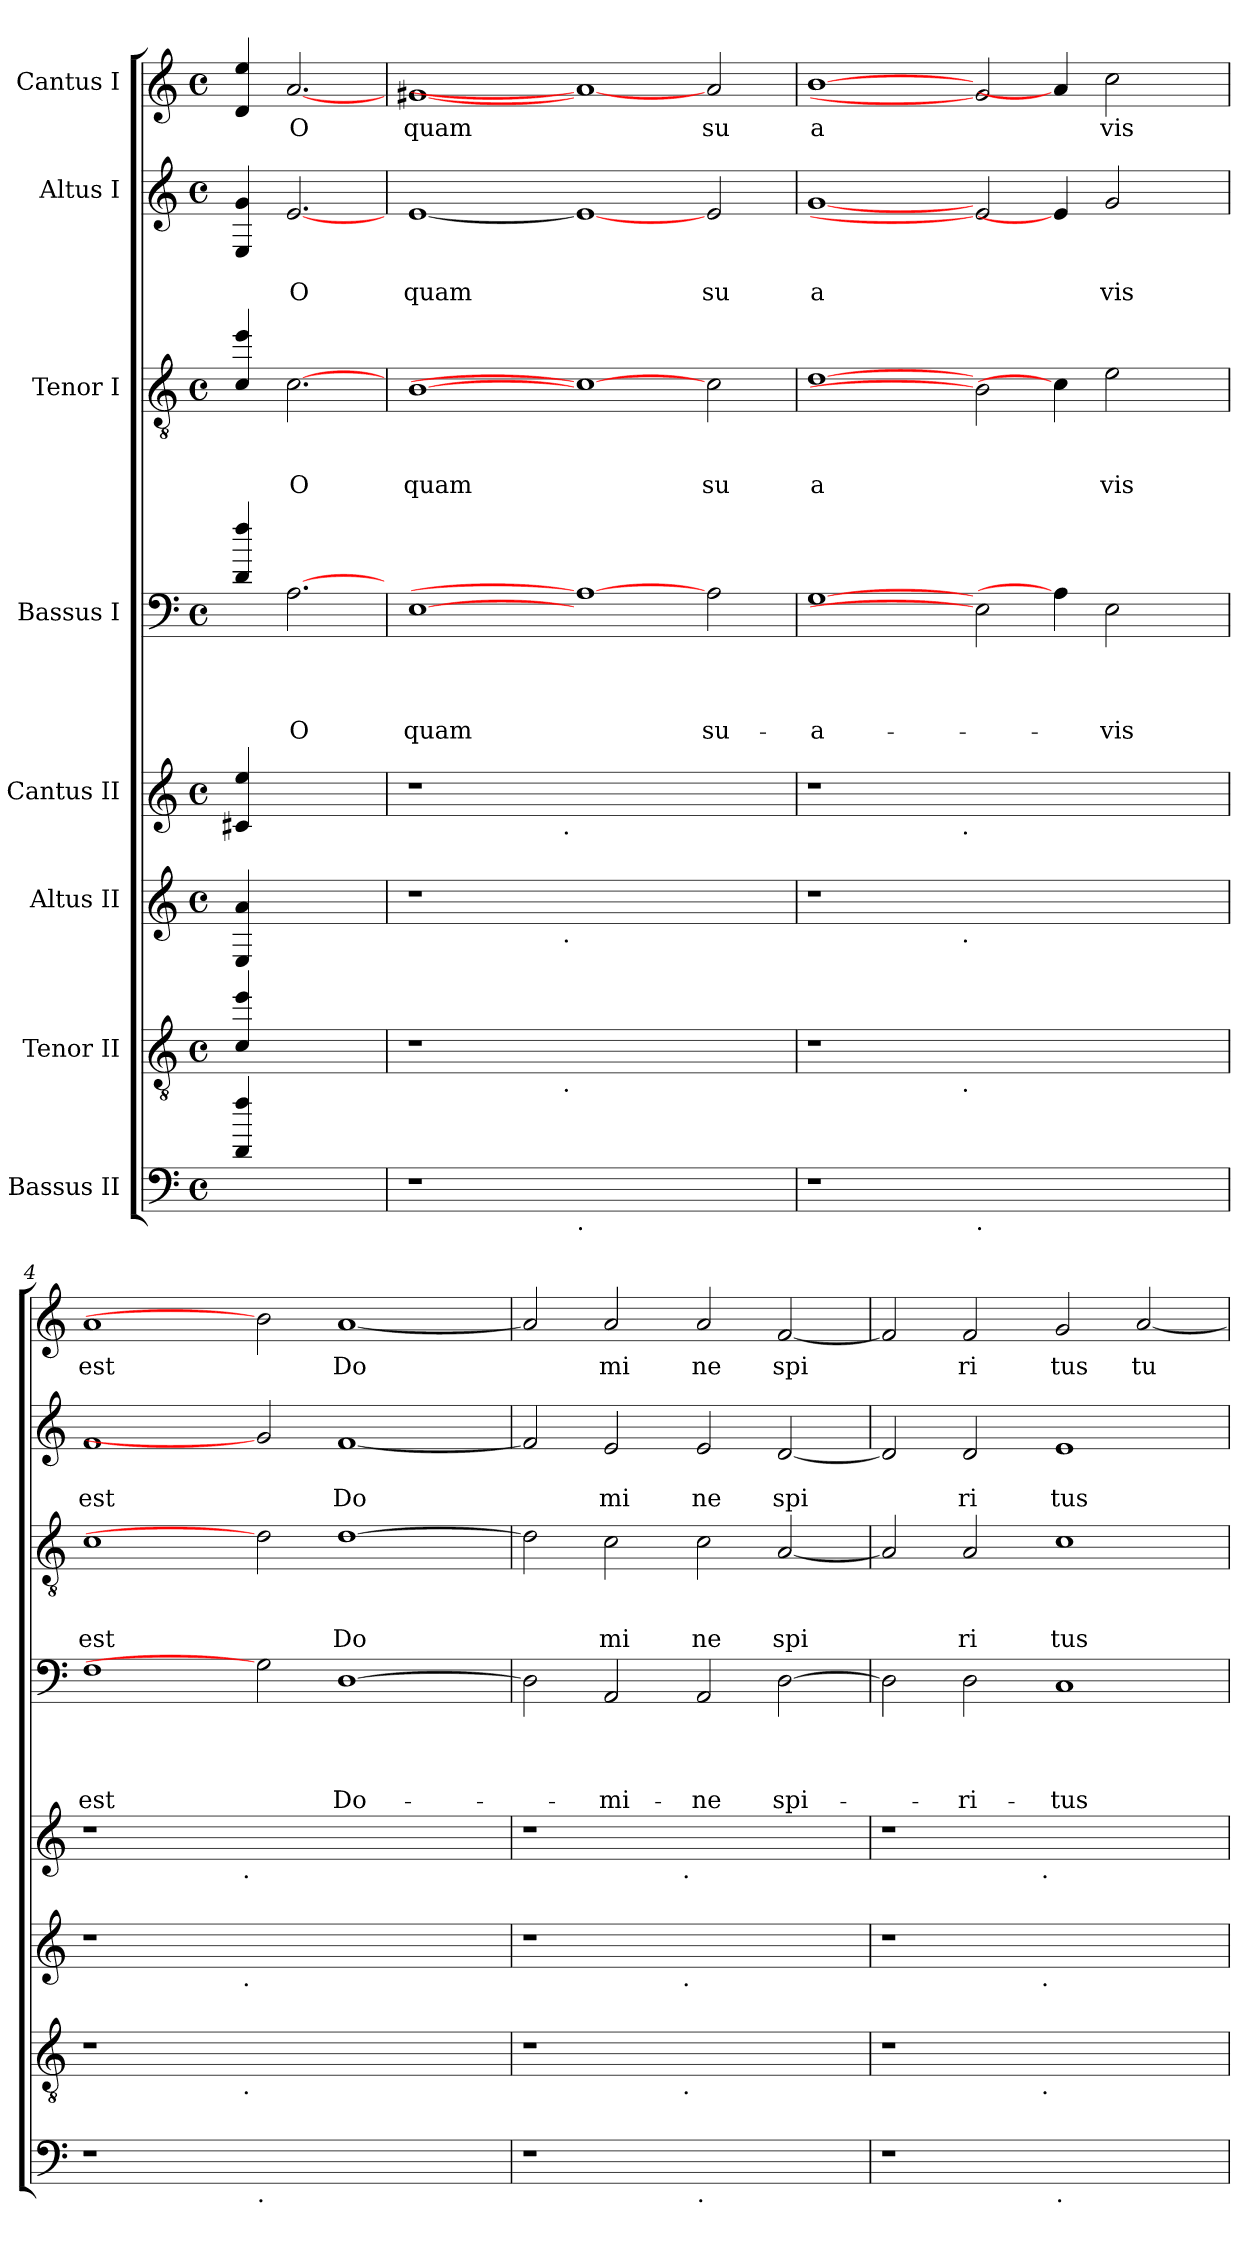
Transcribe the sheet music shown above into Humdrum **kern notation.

**kern	**kern	**kern	**kern	**kern	**text	**text	**text	**text	**kern	**text	**text	**text	**kern	**text	**text	**kern	**text
*part8	*part7	*part6	*part5	*part4	*part4	*part4	*part4	*part4	*part3	*part3	*part3	*part3	*part2	*part2	*part2	*part1	*part1
*staff8	*staff7	*staff6	*staff5	*staff4	*staff4	*staff4	*staff4	*staff4	*staff3	*staff3	*staff3	*staff3	*staff2	*staff2	*staff2	*staff1	*staff1
*I"Bassus II	*I"Tenor II	*I"Altus II	*I"Cantus II	*I"Bassus I	*	*	*	*	*I"Tenor I	*	*	*	*I"Altus I	*	*	*I"Cantus I	*
*clefF4	*clefGv2	*clefG2	*clefG2	*clefF4	*	*	*	*	*clefGv2	*	*	*	*clefG2	*	*	*clefG2	*
*k[]	*k[]	*k[]	*k[]	*k[]	*	*	*	*	*k[]	*	*	*	*k[]	*	*	*k[]	*
*C:	*C:	*C:	*C:	*C:	*	*	*	*	*C:	*	*	*	*C:	*	*	*C:	*
*M4/4	*M4/4	*M4/4	*M4/4	*M4/4	*	*	*	*	*M4/4	*	*	*	*M4/4	*	*	*M4/4	*
*met(c)	*met(c)	*met(c)	*met(c)	*met(c)	*	*	*	*	*met(c)	*	*	*	*met(c)	*	*	*met(c)	*
=1	=1	=1	=1	=1	=1	=1	=1	=1	=1	=1	=1	=1	=1	=1	=1	=1	=1
4d/ 4ff/	4c/ 4ee/	4E/ 4a/	4c#X/ 4ee/	4d/ 4ff/	.	.	.	.	4c/ 4ee/	.	.	.	4E/ 4g/	.	.	4d/ 4ee/	.
!	!	!	!	!	!	!	!	!LO:LY:b	!	!	!	!LO:LY:b	!	!	!LO:LY:b	!	!LO:LY:b
2.ryy	2.ryy	2.ryy	2.ryy	[2.A	.	.	.	O	[2.c	.	.	O	[2.e	.	O	[2.a	O
=2	=2	=2	=2	=2	=2	=2	=2	=2	=2	=2	=2	=2	=2	=2	=2	=2	=2
!	!	!	!	!	!	!	!	!LO:LY:b	!	!	!	!LO:LY:b	!	!	!LO:LY:b	!	!LO:LY:b
*	*^	*^	*^	*	*	*	*	*	*	*	*	*	*	*	*	*	*
1r	1r	2ryy	1r	2ryy	1r	2ryy	[1E	.	.	.	quam	[1B	.	.	quam	[1e	.	quam	[1g#X	quam
.	.	4...ryy	.	4...ryy	.	4...ryy	.	.	.	.	.	.	.	.	.	.	.	.	.	.
!	!	!	!	!	!	!LO:TX:b:t=.	!	!	!	!	!	!	!	!	!	!	!	!	!	!
!	!	!	!	!LO:TX:b:t=.	!	!	!	!	!	!	!	!	!	!	!	!	!	!	!	!
!	!	!LO:TX:b:t=.	!	!	!	!	!	!	!	!	!	!	!	!	!	!	!	!	!	!
.	.	1ryy	.	1ryy	.	1ryy	.	.	.	.	.	.	.	.	.	.	.	.	.	.
!LO:TX:b:t=.	!	!	!	!	!	!	!	!	!	!	!	!	!	!	!	!	!	!	!	!
1.ryy	1.ryy	.	1.ryy	.	1.ryy	.	1A_	.	.	.	.	1c_	.	.	.	1e_	.	.	1a_	.
.	.	2ryy	.	2ryy	.	2ryy	.	.	.	.	.	.	.	.	.	.	.	.	.	.
!	!	!	!	!	!	!	!	!	!	!	!LO:LY:b	!	!	!	!LO:LY:b	!	!	!LO:LY:b	!	!LO:LY:b
.	.	.	.	.	.	.	2A\	.	.	.	su-	2c\	.	.	su	2e/	.	su	2a/	su
.	.	32ryy	.	32ryy	.	32ryy	.	.	.	.	.	.	.	.	.	.	.	.	.	.
=3	=3	=3	=3	=3	=3	=3	=3	=3	=3	=3	=3	=3	=3	=3	=3	=3	=3	=3	=3	=3
!	!	!	!	!	!	!	!	!	!	!	!LO:LY:b	!	!	!	!LO:LY:b	!	!	!LO:LY:b	!	!LO:LY:b
1r	1r	2ryy	1r	2ryy	1r	2ryy	[1G	.	.	.	-a-	[1d	.	.	a	[1g	.	a	[1b	a
.	.	4...ryy	.	4...ryy	.	4...ryy	.	.	.	.	.	.	.	.	.	.	.	.	.	.
!	!	!	!	!	!	!LO:TX:b:t=.	!	!	!	!	!	!	!	!	!	!	!	!	!	!
!	!	!	!	!LO:TX:b:t=.	!	!	!	!	!	!	!	!	!	!	!	!	!	!	!	!
!	!	!LO:TX:b:t=.	!	!	!	!	!	!	!	!	!	!	!	!	!	!	!	!	!	!
.	.	1ryy	.	1ryy	.	1ryy	.	.	.	.	.	.	.	.	.	.	.	.	.	.
!LO:TX:b:t=.	!	!	!	!	!	!	!	!	!	!	!	!	!	!	!	!	!	!	!	!
1ryy	1ryy	.	1ryy	.	1ryy	.	2E]	.	.	.	.	2B]	.	.	.	2e]	.	.	2g#]	.
.	.	.	.	.	.	.	4A]	.	.	.	.	4c]	.	.	.	4e]	.	.	4a]	.
!	!	!	!	!	!	!	!	!	!	!	!LO:LY:b	!	!	!	!LO:LY:b	!	!	!LO:LY:b	!	!LO:LY:b
.	.	.	.	.	.	.	2E\	.	.	.	-vis	2e\	.	.	vis	2g/	.	vis	2cc\	vis
.	.	4ryy	.	4ryy	.	4ryy	.	.	.	.	.	.	.	.	.	.	.	.	.	.
4ryy	4ryy	.	4ryy	.	4ryy	.	.	.	.	.	.	.	.	.	.	.	.	.	.	.
.	.	32ryy	.	32ryy	.	32ryy	.	.	.	.	.	.	.	.	.	.	.	.	.	.
=4	=4	=4	=4	=4	=4	=4	=4	=4	=4	=4	=4	=4	=4	=4	=4	=4	=4	=4	=4	=4
!	!	!	!	!	!	!	!	!	!	!	!LO:LY:b	!	!	!	!LO:LY:b	!	!	!LO:LY:b	!	!LO:LY:b
1r	1r	2ryy	1r	2ryy	1r	2ryy	1F	.	.	.	est	1c	.	.	est	1f	.	est	1a	est
.	.	4...ryy	.	4...ryy	.	4...ryy	.	.	.	.	.	.	.	.	.	.	.	.	.	.
!	!	!	!	!	!	!LO:TX:b:t=.	!	!	!	!	!	!	!	!	!	!	!	!	!	!
!	!	!	!	!LO:TX:b:t=.	!	!	!	!	!	!	!	!	!	!	!	!	!	!	!	!
!	!	!LO:TX:b:t=.	!	!	!	!	!	!	!	!	!	!	!	!	!	!	!	!	!	!
.	.	1ryy	.	1ryy	.	1ryy	.	.	.	.	.	.	.	.	.	.	.	.	.	.
!LO:TX:b:t=.	!	!	!	!	!	!	!	!	!	!	!	!	!	!	!	!	!	!	!	!
1.ryy	1.ryy	.	1.ryy	.	1.ryy	.	2G]	.	.	.	.	2d]	.	.	.	2g]	.	.	2b]	.
!	!	!	!	!	!	!	!	!	!	!	!LO:LY:b	!	!	!	!LO:LY:b	!	!	!LO:LY:b	!	!LO:LY:b
.	.	.	.	.	.	.	[>1D	.	.	.	Do-	[>1d	.	.	Do	[<1f	.	Do	[<1a	Do
.	.	2ryy	.	2ryy	.	2ryy	.	.	.	.	.	.	.	.	.	.	.	.	.	.
.	.	32ryy	.	32ryy	.	32ryy	.	.	.	.	.	.	.	.	.	.	.	.	.	.
=5	=5	=5	=5	=5	=5	=5	=5	=5	=5	=5	=5	=5	=5	=5	=5	=5	=5	=5	=5	=5
1r	1r	2ryy	1r	2ryy	1r	2ryy	2D\]	.	.	.	.	2d\]	.	.	.	2f/]	.	.	2a/]	.
!	!	!	!	!	!	!	!	!	!	!	!LO:LY:b	!	!	!	!LO:LY:b	!	!	!LO:LY:b	!	!LO:LY:b
.	.	4...ryy	.	4...ryy	.	4...ryy	2AA/	.	.	.	-mi-	2c\	.	.	mi	2e/	.	mi	2a/	mi
!	!	!	!	!	!	!LO:TX:b:t=.	!	!	!	!	!	!	!	!	!	!	!	!	!	!
!	!	!	!	!LO:TX:b:t=.	!	!	!	!	!	!	!	!	!	!	!	!	!	!	!	!
!	!	!LO:TX:b:t=.	!	!	!	!	!	!	!	!	!	!	!	!	!	!	!	!	!	!
.	.	1ryy	.	1ryy	.	1ryy	.	.	.	.	.	.	.	.	.	.	.	.	.	.
!LO:TX:b:t=.	!	!	!	!	!	!	!	!	!	!	!	!	!	!	!	!	!	!	!	!
!	!	!	!	!	!	!	!	!	!	!	!LO:LY:b	!	!	!	!LO:LY:b	!	!	!LO:LY:b	!	!LO:LY:b
1ryy	1ryy	.	1ryy	.	1ryy	.	2AA/	.	.	.	-ne	2c\	.	.	ne	2e/	.	ne	2a/	ne
!	!	!	!	!	!	!	!	!	!	!	!LO:LY:b	!	!	!	!LO:LY:b	!	!	!LO:LY:b	!	!LO:LY:b
.	.	.	.	.	.	.	[>2D\	.	.	.	spi-	[<2A/	.	.	spi	[<2d/	.	spi	[<2f/	spi
.	.	32ryy	.	32ryy	.	32ryy	.	.	.	.	.	.	.	.	.	.	.	.	.	.
=6	=6	=6	=6	=6	=6	=6	=6	=6	=6	=6	=6	=6	=6	=6	=6	=6	=6	=6	=6	=6
1r	1r	2ryy	1r	2ryy	1r	2ryy	2D\]	.	.	.	.	2A/]	.	.	.	2d/]	.	.	2f/]	.
!	!	!	!	!	!	!	!	!	!	!	!LO:LY:b	!	!	!	!LO:LY:b	!	!	!LO:LY:b	!	!LO:LY:b
.	.	4...ryy	.	4...ryy	.	4...ryy	2D\	.	.	.	-ri-	2A/	.	.	ri	2d/	.	ri	2f/	ri
!	!	!	!	!	!	!LO:TX:b:t=.	!	!	!	!	!	!	!	!	!	!	!	!	!	!
!	!	!	!	!LO:TX:b:t=.	!	!	!	!	!	!	!	!	!	!	!	!	!	!	!	!
!	!	!LO:TX:b:t=.	!	!	!	!	!	!	!	!	!	!	!	!	!	!	!	!	!	!
.	.	1ryy	.	1ryy	.	1ryy	.	.	.	.	.	.	.	.	.	.	.	.	.	.
!LO:TX:b:t=.	!	!	!	!	!	!	!	!	!	!	!	!	!	!	!	!	!	!	!	!
!	!	!	!	!	!	!	!	!	!	!	!LO:LY:b	!	!	!	!LO:LY:b	!	!	!LO:LY:b	!	!LO:LY:b
1ryy	1ryy	.	1ryy	.	1ryy	.	1C	.	.	.	-tus	1c	.	.	tus	1e	.	tus	2g/	tus
!	!	!	!	!	!	!	!	!	!	!	!	!	!	!	!	!	!	!	!	!LO:LY:b
.	.	.	.	.	.	.	.	.	.	.	.	.	.	.	.	.	.	.	[<2a/	tu
.	.	32ryy	.	32ryy	.	32ryy	.	.	.	.	.	.	.	.	.	.	.	.	.	.
*	*v	*v	*	*	*v	*v	*	*	*	*	*	*	*	*	*	*	*	*	*	*
*	*	*v	*v	*	*	*	*	*	*	*	*	*	*	*	*	*	*	*
=	=	=	=	=	=	=	=	=	=	=	=	=	=	=	=	=	=
*-	*-	*-	*-	*-	*-	*-	*-	*-	*-	*-	*-	*-	*-	*-	*-	*-	*-
